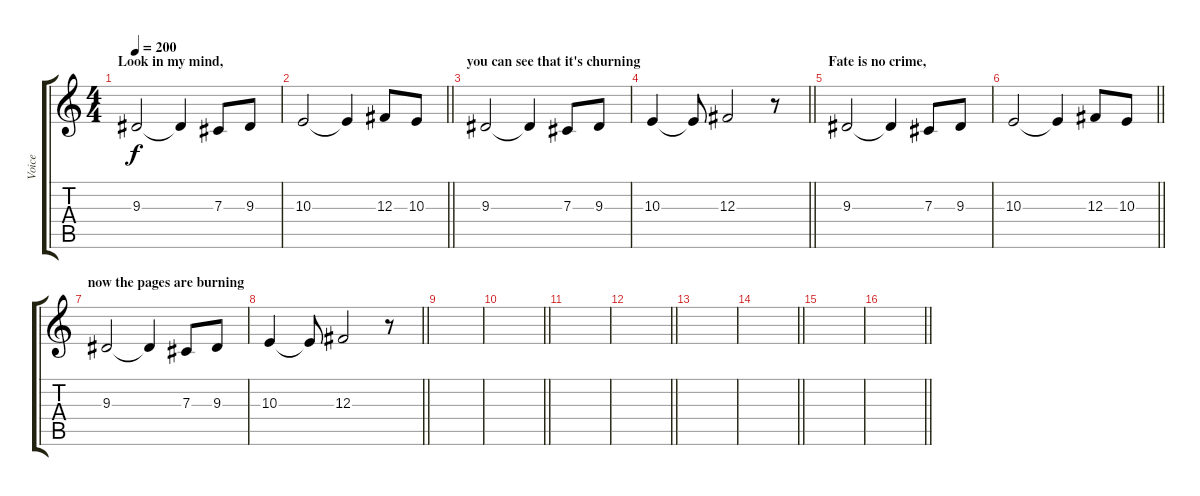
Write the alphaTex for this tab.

\track ("Voice" "Voice") {instrument lead6voice}
\staff {score tabs}
\tuning (Eb4 Bb3 Gb3 Db3 Ab2 Eb2) {hide}
\ts (4 4)
\section ("" "Look in my mind,")
\tempo 200
\clef g2
\ks c
9.3.2{dy f} 9.3{t}.4 7.3.8 9.3.8 |
\barLineRight lightlight
10.3.2 10.3{t}.4 12.3.8 10.3.8 |
\section ("" "you can see that it's churning")
9.3.2 9.3{t}.4 7.3.8 9.3.8 |
\barLineRight lightlight
10.3.4 10.3{t}.8 12.3.2 r.8 |
\section ("" "Fate is no crime,")
9.3.2 9.3{t}.4 7.3.8 9.3.8 |
\barLineRight lightlight
10.3.2 10.3{t}.4 12.3.8 10.3.8 |
\section ("" "now the pages are burning")
9.3.2 9.3{t}.4 7.3.8 9.3.8 |
\barLineRight lightlight
10.3.4 10.3{t}.8 12.3.2 r.8 |
\section ("" "")
|
\barLineRight lightlight
|
\section ("" "")
|
\barLineRight lightlight
|
|
\barLineRight lightlight
|
|
\barLineRight lightlight
